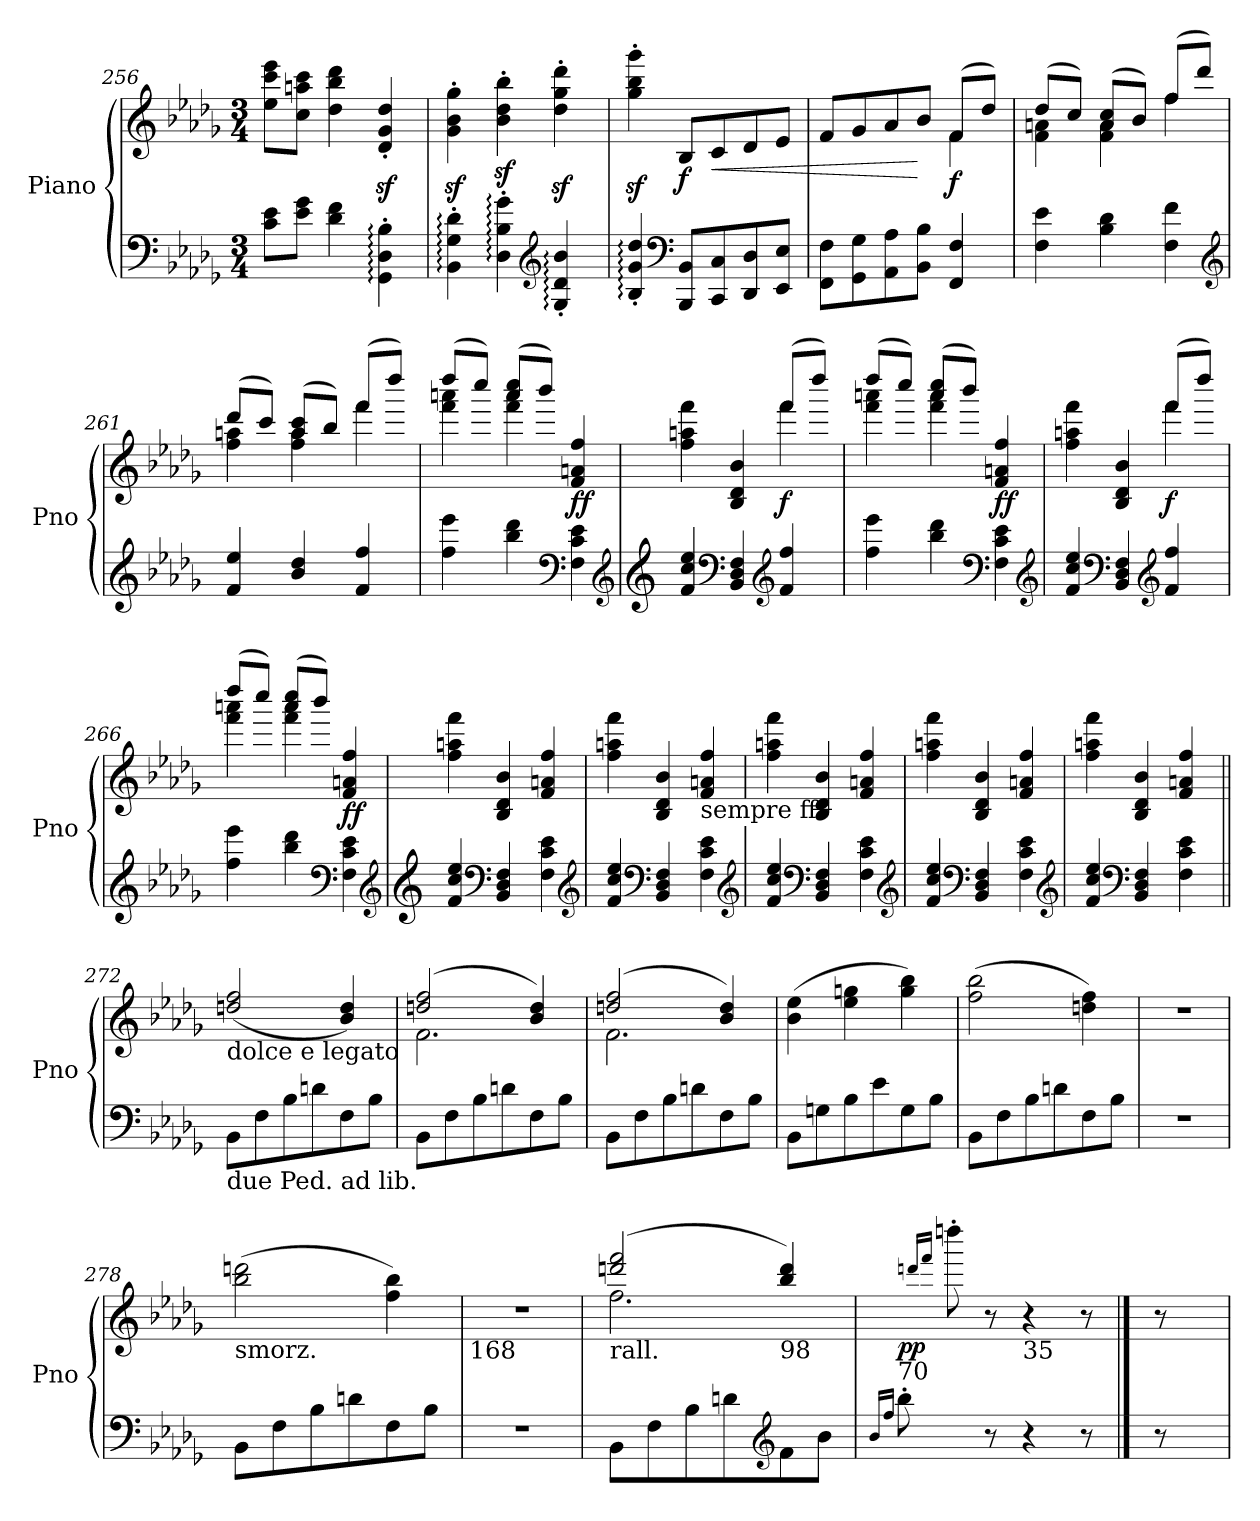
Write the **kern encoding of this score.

**kern	**kern	**dynam
*part1	*part1	*part1
*staff2	*staff1	*staff1/2
*I"Piano	*	*
*I'Pno	*	*
*clefF4	*clefG2	*
*k[b-e-a-d-g-]	*k[b-e-a-d-g-]	*
*D-:	*D-:	*
*M3/4	*M3/4	*
=256	=256	=256
8c\ 8e-\L	8ee-\ 8ccc\ 8eee-\L	.
8e-\ 8g-\J	8cc\ 8aan\ 8ccc\J	.
4d-\ 4f\	4dd-\ 4bb-\ 4ddd-\	.
4GG-\:' 4D-\:' 4B-\:'	4d-/z<' 4g-/z<' 4dd-/z<'	.
!!LO:PB:g=z
=257	=257	=257
4BB-\:' 4G-\:' 4d-\:'	4g-\z<' 4b-\z<' 4gg-\z<'	.
4D-\:' 4B-\:' 4g-\:'	4b-\z<' 4dd-\z<' 4bb-\z<'	.
*clefG2	*	*
4G-/:' 4d-/:' 4b-/:'	4dd-\z<' 4gg-\z<' 4ddd-\z<'	.
=258	=258	=258
4B-/:' 4g-/:' 4dd-/:'	4gg-\z<' 4bb-\z<' 4ggg-\z<'	.
*clefF4	*	*
!	!	!LO:DY:b
8BBB-/ 8BB-/L	8B-/L	f
!	!	!LO:HP:b
8CC/ 8C/	8c/	<
8DD-/ 8D-/	8d-/	.
8EE-/ 8E-/J	8e-/J	.
=259	=259	=259
*	*^	*
8FF\ 8F\L	8f/L	2ryy	.
8GG-\ 8G-\	8g-/	.	.
8AA-\ 8A-\	8a-/	.	.
8BB-\ 8B-\J	8b-/J	.	[
!	!	!	!LO:DY:b
4FF/ 4F/	(8f/L	4f\	f
.	8dd-/J)	.	.
=260	=260	=260	=260
4F\ 4e-\	(8dd-/L	4f\ 4an\	.
.	8cc/J)	.	.
4B-\ 4d-\	(8a/ 8cc/L	4f\ 4a\	.
.	8b-/J)	.	.
4F\ 4f\	(8ff/L	4ff\	.
.	8ddd-/J)	.	.
*clefG2	*	*	*
=261	=261	=261	=261
4f/ 4ee-/	(8ddd-/L	4ff\ 4aan\	.
.	8ccc/J)	.	.
4b-/ 4dd-/	(8aa/ 8ccc/L	4ff\ 4aa\	.
.	8bb-/J)	.	.
4f/ 4ff/	(8fff/L	4fff\	.
.	8dddd-/J)	.	.
!!LO:PB:g=z	!!
=262	=262	=262	=262
4ff\ 4eee-\	(8dddd-/L	4fff\ 4aaan\	.
.	8cccc/J)	.	.
4bb-\ 4ddd-\	(8aaa/ 8cccc/L	4fff\ 4aaa\	.
.	8bbb-/J)	.	.
*clefF4	*	*	*
!	!	!	!LO:DY:b
4F\ 4c\ 4e-\	4f/ 4an/ 4ff/	4ryy	ff
*clefG2	*	*	*
!!LO:PB:g=z	!!
=263	=263	=263	=263
*clefG2	*	*	*
4f/ 4cc/ 4ee-/	4ff\ 4aan\ 4fff\	2ryy	.
*clefF4	*	*	*
4BB-/ 4D-/ 4F/	4B-/ 4d-/ 4b-/	.	.
*clefG2	*	*	*
!	!	!	!LO:DY:b
4f/ 4ff/	(8fff/L	4fff\	f
.	8dddd-/J)	.	.
=264	=264	=264	=264
4ff\ 4eee-\	(8dddd-/L	4fff\ 4aaan\	.
.	8cccc/J)	.	.
4bb-\ 4ddd-\	(8aaa/ 8cccc/L	4fff\ 4aaa\	.
.	8bbb-/J)	.	.
*clefF4	*	*	*
!	!	!	!LO:DY:b
4F\ 4c\ 4e-\	4f/ 4an/ 4ff/	4ryy	ff
*clefG2	*	*	*
=265	=265	=265	=265
4f/ 4cc/ 4ee-/	4ff\ 4aan\ 4fff\	2ryy	.
*clefF4	*	*	*
4BB-/ 4D-/ 4F/	4B-/ 4d-/ 4b-/	.	.
*clefG2	*	*	*
!	!	!	!LO:DY:b
4f/ 4ff/	(8fff/L	4fff\	f
.	8dddd-/J)	.	.
!!LO:PB:g=z	!!
=266	=266	=266	=266
4ff\ 4eee-\	(8dddd-/L	4fff\ 4aaan\	.
.	8cccc/J)	.	.
4bb-\ 4ddd-\	(8aaa/ 8cccc/L	4fff\ 4aaa\	.
.	8bbb-/J)	.	.
*clefF4	*	*	*
!	!	!	!LO:DY:b
4F\ 4c\ 4e-\	4f/ 4an/ 4ff/	4ryy	ff
*	*v	*v	*
*clefG2	*	*
!!LO:PB:g=z
=267	=267	=267
*clefG2	*	*
4f/ 4cc/ 4ee-/	4ff\ 4aan\ 4fff\	.
*clefF4	*	*
4BB-/ 4D-/ 4F/	4B-/ 4d-/ 4b-/	.
4F\ 4c\ 4e-\	4f/ 4an/ 4ff/	.
*clefG2	*	*
=268	=268	=268
4f/ 4cc/ 4ee-/	4ff\ 4aan\ 4fff\	.
*clefF4	*	*
4BB-/ 4D-/ 4F/	4B-/ 4d-/ 4b-/	.
!	!LO:TX:b:t=sempre ff	!
4F\ 4c\ 4e-\	4f/ 4an/ 4ff/	.
*clefG2	*	*
=269	=269	=269
4f/ 4cc/ 4ee-/	4ff\ 4aan\ 4fff\	.
*clefF4	*	*
4BB-/ 4D-/ 4F/	4B-/ 4d-/ 4b-/	.
4F\ 4c\ 4e-\	4f/ 4an/ 4ff/	.
*clefG2	*	*
=270	=270	=270
4f/ 4cc/ 4ee-/	4ff\ 4aan\ 4fff\	.
*clefF4	*	*
4BB-/ 4D-/ 4F/	4B-/ 4d-/ 4b-/	.
4F\ 4c\ 4e-\	4f/ 4an/ 4ff/	.
*clefG2	*	*
!!LO:PB:g=z
=271	=271	=271
4f/ 4cc/ 4ee-/	4ff\ 4aan\ 4fff\	.
*clefF4	*	*
4BB-/ 4D-/ 4F/	4B-/ 4d-/ 4b-/	.
4F\ 4c\ 4e-\	4f/ 4an/ 4ff/	.
!!LO:PB:g=z
=272||	=272||	=272||
!	!LO:TX:b:t=dolce e legato	!
!LO:TX:b:t=due Ped. ad lib.	!	!
8BB-\L	(2ddn/ 2ff/	.
8F\	.	.
8B-\	.	.
8dn\	.	.
8F\	4b-/ 4dd/)	.
8B-\J	.	.
=273	=273	=273
*	*^	*
8BB-\L	(2ddn/ 2ff/	2.f\	.
8F\	.	.	.
8B-\	.	.	.
8dn\	.	.	.
8F\	4b-/ 4dd/)	.	.
8B-\J	.	.	.
=274	=274	=274	=274
8BB-\L	(2ddn/ 2ff/	2.f\	.
8F\	.	.	.
8B-\	.	.	.
8dn\	.	.	.
8F\	4b-/ 4dd/)	.	.
8B-\J	.	.	.
*	*v	*v	*
=275	=275	=275
8BB-\L	(4b-\ 4ee-\	.
8Gn\	.	.
8B-\	4ee-\ 4ggn\	.
8e-\	.	.
8G\	4gg\ 4bb-\)	.
8B-\J	.	.
!!LO:PB:g=z
=276	=276	=276
8BB-\L	(2ff\ 2bb-\	.
8F\	.	.
8B-\	.	.
8dn\	.	.
8F\	4ddn\ 4ff\)	.
8B-\J	.	.
!!LO:PB:g=z
=277	=277	=277
2.r	2.r	.
=278	=278	=278
!	!LO:TX:b:t=smorz.	!
8BB-\L	(2bb-\ 2dddn\	.
8F\	.	.
8B-\	.	.
8dn\	.	.
8F\	4ff\ 4bb-\)	.
8B-\J	.	.
=279	=279	=279
!	!LO:TX:b:t=168	!
2.r	2.r	.
=280	=280	=280
*	*^	*
!	!LO:TX:b:t=rall.	!	!
8BB-\L	(2dddn/ 2fff/	2.ff\	.
8F\	.	.	.
8B-\	.	.	.
8dn\	.	.	.
*clefG2	*	*	*
!	!LO:TX:b:t=98	!	!
8f\	4bb-/ 4ddd/)	.	.
8b-\J	.	.	.
*	*v	*v	*
=281	=281	=281
16qb-/LL	.	.
16qff/JJ	.	.
!	!LO:TX:b:t=70	!
!	!	!LO:DY:b
8bb-'\	8ryy	pp
.	16qdddn/LL	.
.	16qfff/JJ	.
8ryy	(8ddddn'\	.
8r	8r	.
!	!LO:TX:b:t=35	!
4r	4r	.
8r	8r	.
==282	==282	==282
8r	8r	.
=	=	=
*-	*-	*-
